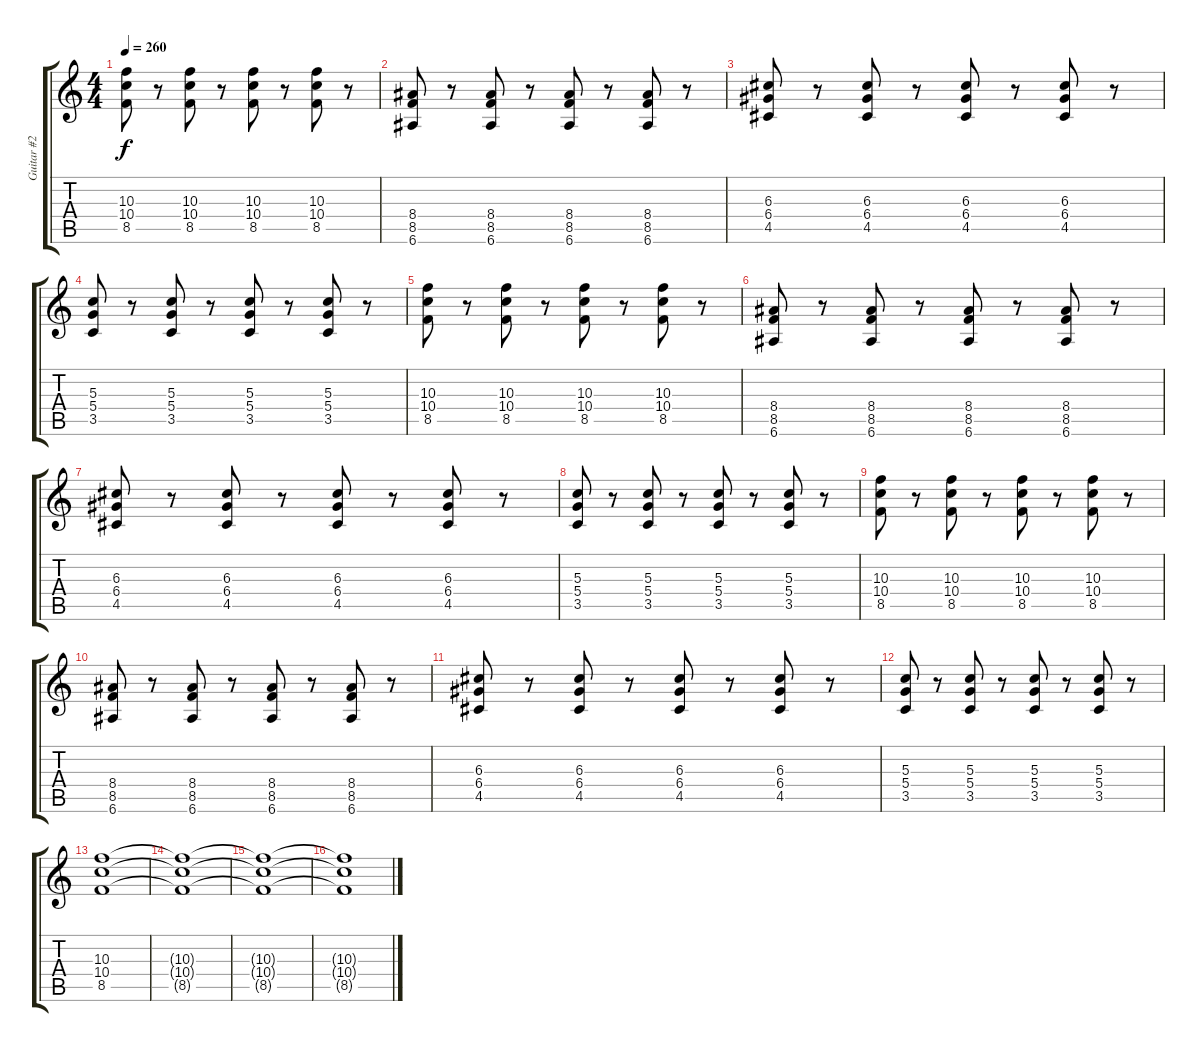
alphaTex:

\track ("Guitar #2" "Guitar #2") {instrument overdrivenguitar}
\staff {score tabs}
\tuning (E4 B3 G3 D3 A2 E2) {hide}
\ts (4 4)
\tempo 260
\clef g2
\ks c
(10.3 10.4 8.5).8{dy f} r.8 (10.3 10.4 8.5).8 r.8 (10.3 10.4 8.5).8 r.8 (10.3 10.4 8.5).8 r.8 |
(8.4 8.5 6.6).8 r.8 (8.4 8.5 6.6).8 r.8 (8.4 8.5 6.6).8 r.8 (8.4 8.5 6.6).8 r.8 |
(6.3 6.4 4.5).8 r.8 (6.3 6.4 4.5).8 r.8 (6.3 6.4 4.5).8 r.8 (6.3 6.4 4.5).8 r.8 |
(5.3 5.4 3.5).8 r.8 (5.3 5.4 3.5).8 r.8 (5.3 5.4 3.5).8 r.8 (5.3 5.4 3.5).8 r.8 |
(10.3 10.4 8.5).8 r.8 (10.3 10.4 8.5).8 r.8 (10.3 10.4 8.5).8 r.8 (10.3 10.4 8.5).8 r.8 |
(8.4 8.5 6.6).8 r.8 (8.4 8.5 6.6).8 r.8 (8.4 8.5 6.6).8 r.8 (8.4 8.5 6.6).8 r.8 |
(6.3 6.4 4.5).8 r.8 (6.3 6.4 4.5).8 r.8 (6.3 6.4 4.5).8 r.8 (6.3 6.4 4.5).8 r.8 |
(5.3 5.4 3.5).8 r.8 (5.3 5.4 3.5).8 r.8 (5.3 5.4 3.5).8 r.8 (5.3 5.4 3.5).8 r.8 |
(10.3 10.4 8.5).8 r.8 (10.3 10.4 8.5).8 r.8 (10.3 10.4 8.5).8 r.8 (10.3 10.4 8.5).8 r.8 |
(8.4 8.5 6.6).8 r.8 (8.4 8.5 6.6).8 r.8 (8.4 8.5 6.6).8 r.8 (8.4 8.5 6.6).8 r.8 |
(6.3 6.4 4.5).8 r.8 (6.3 6.4 4.5).8 r.8 (6.3 6.4 4.5).8 r.8 (6.3 6.4 4.5).8 r.8 |
(5.3 5.4 3.5).8 r.8 (5.3 5.4 3.5).8 r.8 (5.3 5.4 3.5).8 r.8 (5.3 5.4 3.5).8 r.8 |
(10.3 10.4 8.5).1 |
(10.3{t} 10.4{t} 8.5{t}).1{volume 12} |
(10.3{t} 10.4{t} 8.5{t}).1{volume 11} |
(10.3{t} 10.4{t} 8.5{t}).1{volume 10}
